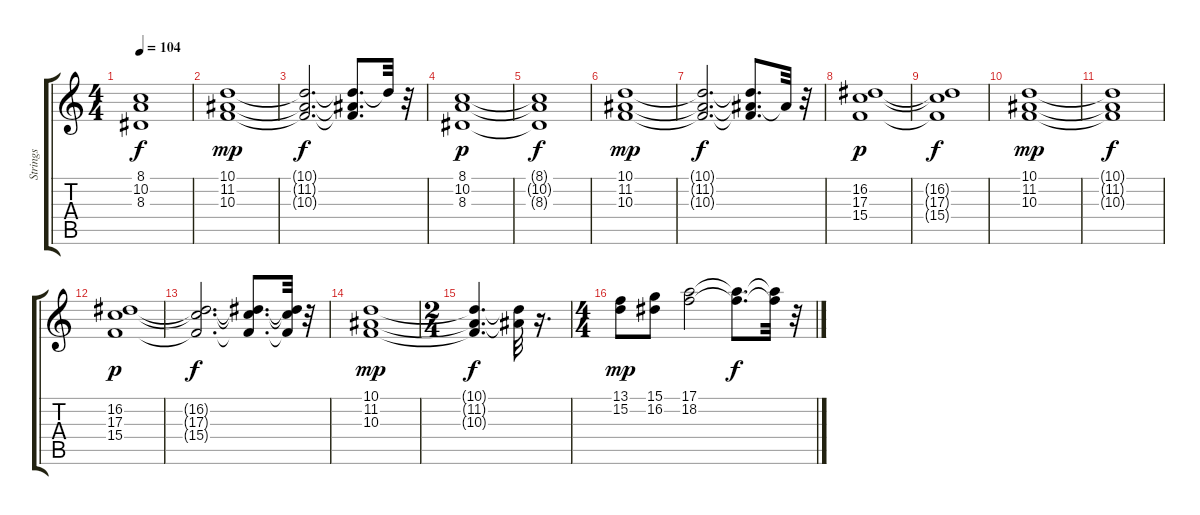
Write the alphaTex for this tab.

\track ("Strings" "Strings") {instrument stringensemble2}
\staff {score tabs}
\tuning (E4 B3 G3 D3 A2 E2) {hide}
\ts (4 4)
\tempo 104
\clef g2
\ks c
(8.1{t} 10.2{t} 8.3{t}).1{dy f} |
(10.1 11.2 10.3).1{dy mp} |
(10.1{t} 11.2{t} 10.3{t}).2{d dy f} (10.1{t} 11.2{t} 10.3{t}).8{d} 10.1{t}.32 r.32 |
(8.1 10.2 8.3).1{dy p} |
(8.1{t} 10.2{t} 8.3{t}).1{dy f} |
(10.1 11.2 10.3).1{dy mp} |
(10.1{t} 11.2{t} 10.3{t}).2{d dy f} (10.1{t} 11.2{t} 10.3{t}).8{d} 11.2{t}.32 r.32 |
(16.2 17.3 15.4).1{dy p} |
(16.2{t} 17.3{t} 15.4{t}).1{dy f} |
(10.1 11.2 10.3).1{dy mp} |
(10.1{t} 11.2{t} 10.3{t}).1{dy f} |
(16.2 17.3 15.4).1{dy p} |
(16.2{t} 17.3{t} 15.4{t}).2{d dy f} (16.2{t} 17.3{t} 15.4{t}).8{d} (16.2{t} 17.3{t} 15.4{t}).32 r.32 |
(10.1 11.2 10.3).1{dy mp} |
\ts (2 4)
(10.1{t} 11.2{t} 10.3{t}).4{d dy f} (10.1{t} 11.2{t}).32 r.16{d} |
\ts (4 4)
(13.1 15.2).8{dy mp} (15.1 16.2).8 (17.1 18.2).2 (17.1{t} 18.2{t}).8{d dy f} (17.1{t} 18.2{t}).32 r.32
